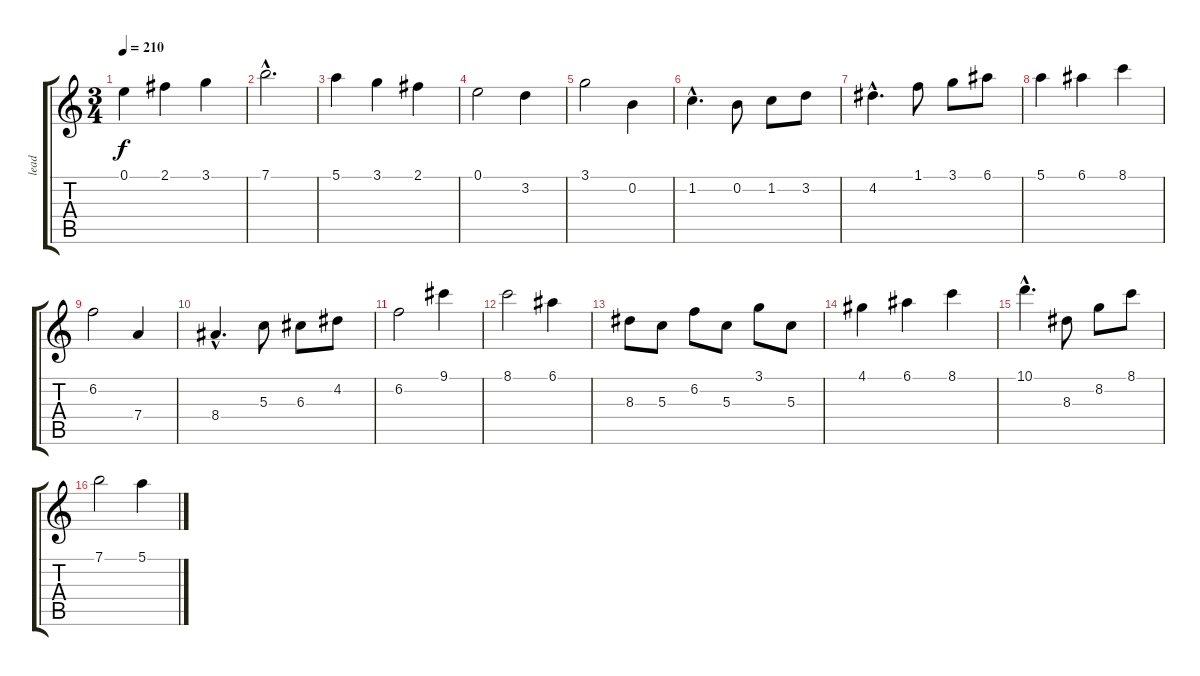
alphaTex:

\track ("lead" "lead") {instrument electricguitarjazz}
\staff {score tabs}
\tuning (E4 B3 G3 D3 A2 E2) {hide}
\ts (3 4)
\tempo 210
\clef g2
\ks c
0.1.4{dy f} 2.1.4 3.1.4 |
7.1{hac}.2{d} |
5.1.4 3.1.4 2.1.4 |
0.1.2 3.2.4 |
3.1.2 0.2.4 |
1.2{hac}.4{d} 0.2.8 1.2.8 3.2.8 |
4.2{hac}.4{d} 1.1.8 3.1.8 6.1.8 |
5.1.4 6.1.4 8.1.4 |
6.2.2 7.4.4 |
8.4{hac}.4{d} 5.3.8 6.3.8 4.2.8 |
6.2.2 9.1.4 |
8.1.2 6.1.4 |
8.3.8 5.3.8 6.2.8 5.3.8 3.1.8 5.3.8 |
4.1.4 6.1.4 8.1.4 |
10.1{hac}.4{d} 8.3.8 8.2.8 8.1.8 |
7.1.2 5.1.4
